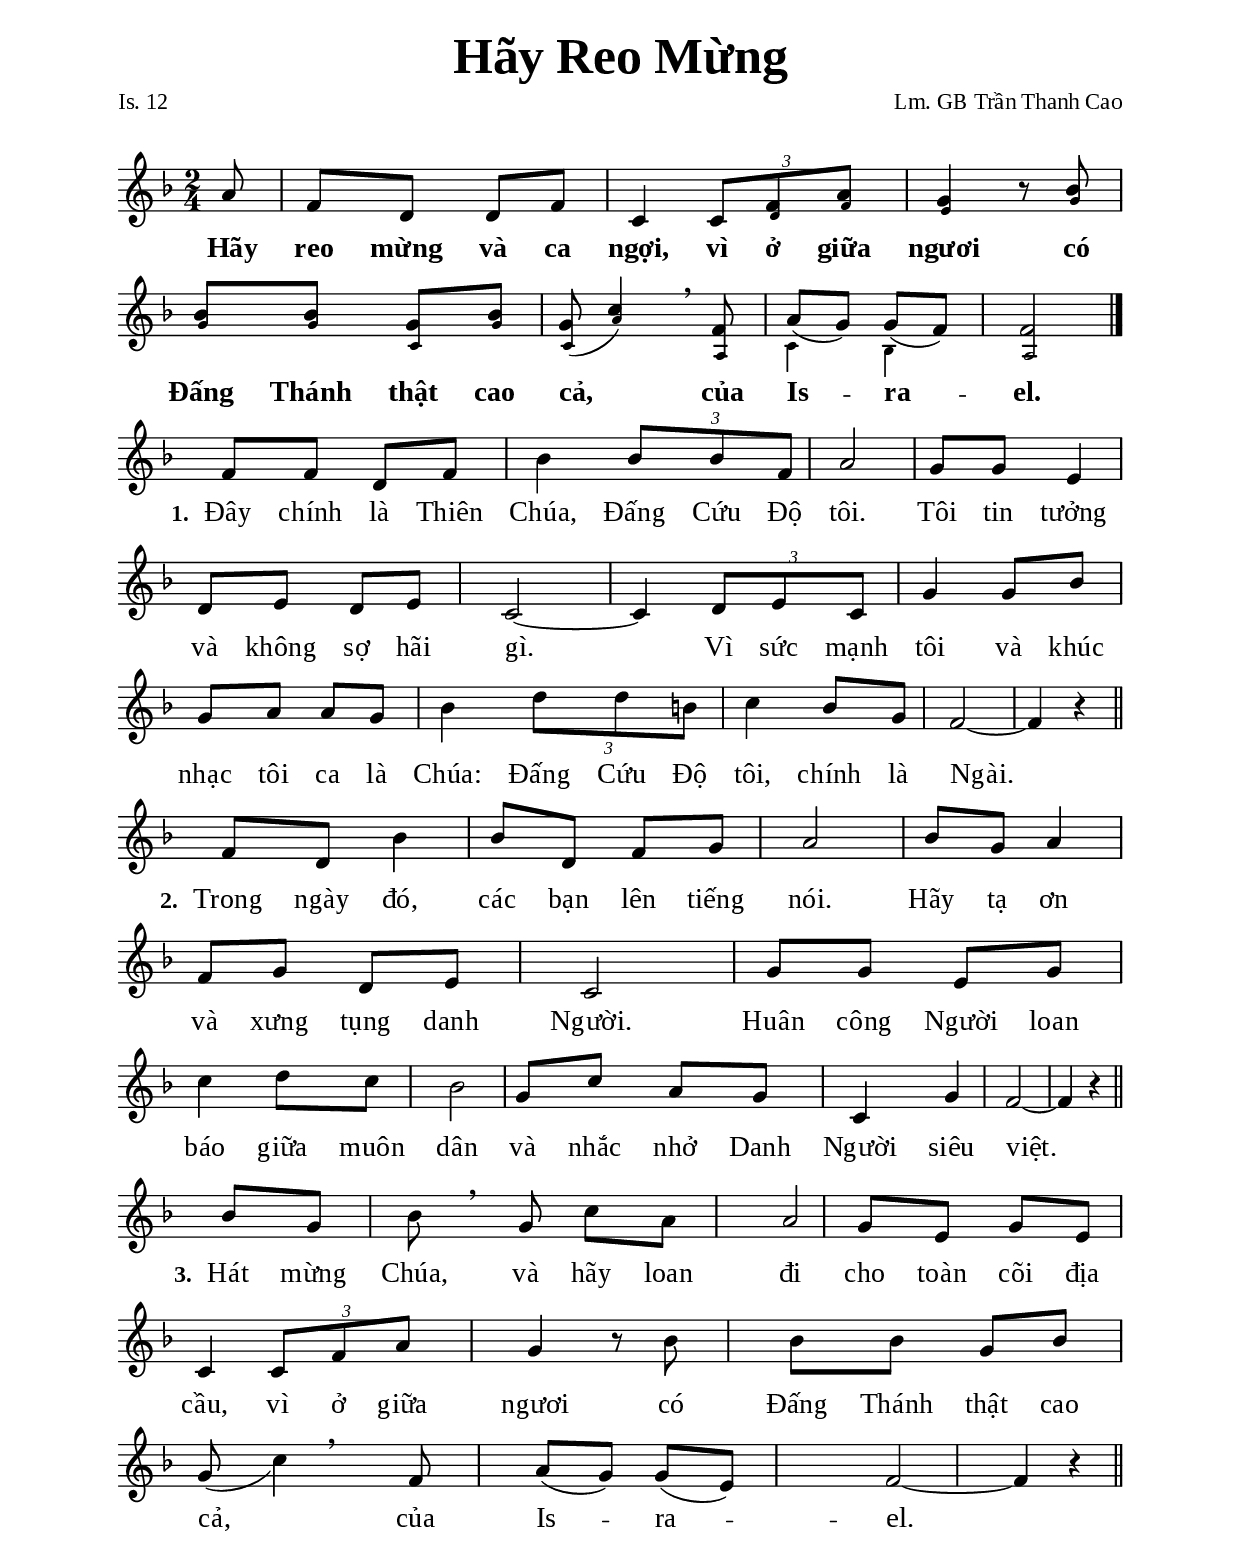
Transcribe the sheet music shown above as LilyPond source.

% Cài đặt chung
\version "2.22.1"
\include "english.ly"

\header {
  title = \markup { \fontsize #3 "Hãy Reo Mừng" }
  poet = "Is. 12"
  composer = "Lm. GB Trần Thanh Cao"
  arranger = " "
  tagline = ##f
}

% Nhạc điệp khúc
nhacDiepKhucSop = \relative c' {
  \partial 8 a'8 |
  f d d f |
  c4 \tuplet 3/2 { c8 f a } |
  g4 r8 bf |
  bf bf g bf |
  g ( \once \stemUp  c4) \breathe f,8 |
  a _(g) g _(f) |
  f2 \bar "|."
}

nhacDiepKhucBas = \relative c' {
  \skip 8
  \skip 2
  \skip 4 \tuplet 3/2 { c8 d f } |
  e4 r8 g |
  g g c, g' |
  c, _(a'4) a,8 |
  c4 bf4 |
  a2
}

% Nhạc phiên khúc
nhacPhienKhucMot = \relative c' {
  f8 f d f |
  bf4 \tuplet 3/2 { bf8 bf f } |
  a2 g8 g e4 |
  d8 e d e |
  c2 ~ |
  c4 \tuplet 3/2 { d8 e c } |
  g'4 g8 bf |
  g a a g |
  bf4 \tuplet 3/2 { d8 d b! } |
  c4 bf8 g |
  f2 ~ |
  f4 r \bar "||"
}

nhacPhienKhucHai = \relative c' {
  f8 d bf'4 |
  bf8 d, f g |
  a2 |
  bf8 g a4 |
  f8 g d e |
  c2 |
  g'8 g e g |
  c4 d8 c |
  bf2 |
  g8 c a g |
  c,4 g' |
  f2 ~ |
  f4 r \bar "||"
}

nhacPhienKhucBa = \relative c' {
  \partial 4 bf'8 g |
  bf \breathe g c a |
  a2 |
  g8 e g e |
  c4 \tuplet 3/2 { c8 f a } |
  g4 r8 bf |
  bf bf g bf |
  g _(c4) \breathe f,8 |
  a (g) g (e) |
  f2 ~ |
  f4 r \bar "||"
}

% Lời điệp khúc
loiDiepKhuc = \lyricmode {
  Hãy reo mừng và ca ngợi,
  vì ở giữa ngươi có Đấng Thánh thật cao cả,
  của Is -- ra -- el.
}

% Lời phiên khúc
loiPhienKhucMot = \lyricmode {
  \set stanza = #"1. "
  Đây chính là Thiên Chúa, Đấng Cứu Độ tôi.
  Tôi tin tưởng và không sợ hãi gì.
  Vì sức mạnh tôi và khúc nhạc tôi ca là Chúa:
  Đấng Cứu Độ tôi, chính là Ngài.
}

loiPhienKhucHai = \lyricmode {
  \set stanza = #"2. "
  Trong ngày đó, các bạn lên tiếng nói.
  Hãy tạ ơn và xưng tụng danh Người.
  Huân công Người loan báo giữa muôn dân
  và nhắc nhở Danh Người siêu việt.
}

loiPhienKhucBa = \lyricmode {
  \set stanza = #"3. "
  Hát mừng Chúa, và hãy loan đi cho toàn cõi địa cầu,
  vì ở giữa ngươi có Đấng Thánh thật cao cả,
  của Is -- ra -- el.
}


% Dàn trang
\paper {
  #(set-paper-size "a4")
  top-margin = 10\mm
  bottom-margin = 10\mm
  left-margin = 20\mm
  right-margin = 20\mm
  indent = #0
  #(define fonts
    (make-pango-font-tree
      "Liberation Serif"
      "Liberation Serif"
      "Liberation Serif"
      (/ 20 20)))
  %page-count = #1
  system-system-spacing = #'((basic-distance . 12)
                             (minimum-distance . 12)
                             (padding . 1))
  score-system-spacing = #'((basic-distance . 12)
                             (minimum-distance . 12.5)
                             (padding . 1))
}

% Thiết lập tông và nhịp
TongNhip = { \key f \major \time 2/4 }

% Đổi kích thước nốt cho bè phụ
notBePhu =
#(define-music-function (font-size music) (number? ly:music?)
   (for-some-music
     (lambda (m)
       (if (music-is-of-type? m 'rhythmic-event)
           (begin
             (set! (ly:music-property m 'tweaks)
                   (cons `(font-size . ,font-size)
                         (ly:music-property m 'tweaks)))
             #t)
           #f))
     music)
   music)

\score {
  \new ChoirStaff <<
    \new Staff = diepKhuc \with {
        \consists "Merge_rests_engraver"
        %\magnifyStaff #(magstep +1)
        printPartCombineTexts = ##f
      }
      <<
      \new Voice \TongNhip \partCombine 
        \nhacDiepKhucSop
        \notBePhu -3 { \nhacDiepKhucBas }
      \new NullVoice = nhacThamChieu \nhacDiepKhucSop
      \new Lyrics \with {
          \override VerticalAxisGroup.
            nonstaff-relatedstaff-spacing.padding = #1
          \override VerticalAxisGroup.
            nonstaff-unrelatedstaff-spacing.padding = #1
        }
        \lyricsto nhacThamChieu \loiDiepKhuc
      >>
  >>
  \layout {
    \override Lyrics.LyricText.font-series = #'bold
    \override Lyrics.LyricText.font-size = #+2
    \override Lyrics.LyricSpace.minimum-distance = #3.5
    \override Score.BarNumber.break-visibility = ##(#f #f #f)
    \override Score.SpacingSpanner.uniform-stretching = ##t
  }
}

\score {
  \new ChoirStaff <<
    \new Staff = phienKhuc \with {
        %\magnifyStaff #(magstep +1)
      }
      <<
      \new Voice = beSop {
        \key f \major \time 2/4 \nhacPhienKhucMot
      }
    >>
    \new Lyrics \with {
          \override VerticalAxisGroup.
            nonstaff-relatedstaff-spacing.padding = #1
          \override VerticalAxisGroup.
            nonstaff-unrelatedstaff-spacing.padding = #1
        }
        \lyricsto beSop \loiPhienKhucMot
  >>
  \layout {
    \override Staff.TimeSignature.transparent = ##t
    \override Lyrics.LyricText.font-size = #+2
    \override Lyrics.LyricSpace.minimum-distance = #2.5
    \override Score.BarNumber.break-visibility = ##(#f #f #f)
    \override Score.SpacingSpanner.uniform-stretching = ##t
  }
}

\score {
  \new ChoirStaff <<
    \new Staff = phienKhuc \with {
        %\magnifyStaff #(magstep +1)
      }
      <<
      \new Voice = beSop {
        \key f \major \time 2/4 \nhacPhienKhucHai
      }
    >>
    \new Lyrics \with {
          \override VerticalAxisGroup.
            nonstaff-relatedstaff-spacing.padding = #1.5
          \override VerticalAxisGroup.
            nonstaff-unrelatedstaff-spacing.padding = #1
        }
        \lyricsto beSop \loiPhienKhucHai
  >>
  \layout {
    \override Staff.TimeSignature.transparent = ##t
    \override Lyrics.LyricText.font-size = #+2
    \override Lyrics.LyricSpace.minimum-distance = #3
    \override Score.BarNumber.break-visibility = ##(#f #f #f)
    \override Score.SpacingSpanner.uniform-stretching = ##t
  }
}

\score {
  \new ChoirStaff <<
    \new Staff = phienKhuc \with {
        %\magnifyStaff #(magstep +1)
      }
      <<
      \new Voice = beSop {
        \key f \major \time 2/4 \nhacPhienKhucBa
      }
    >>
    \new Lyrics \with {
          \override VerticalAxisGroup.
            nonstaff-relatedstaff-spacing.padding = #1.5
          \override VerticalAxisGroup.
            nonstaff-unrelatedstaff-spacing.padding = #1
        }
        \lyricsto beSop \loiPhienKhucBa
  >>
  \layout {
    \override Staff.TimeSignature.transparent = ##t
    \override Lyrics.LyricText.font-size = #+2
    \override Lyrics.LyricSpace.minimum-distance = #3
    \override Score.BarNumber.break-visibility = ##(#f #f #f)
    \override Score.SpacingSpanner.uniform-stretching = ##t
    \override Score.SpacingSpanner packed-spacing = ##t
  }
}
